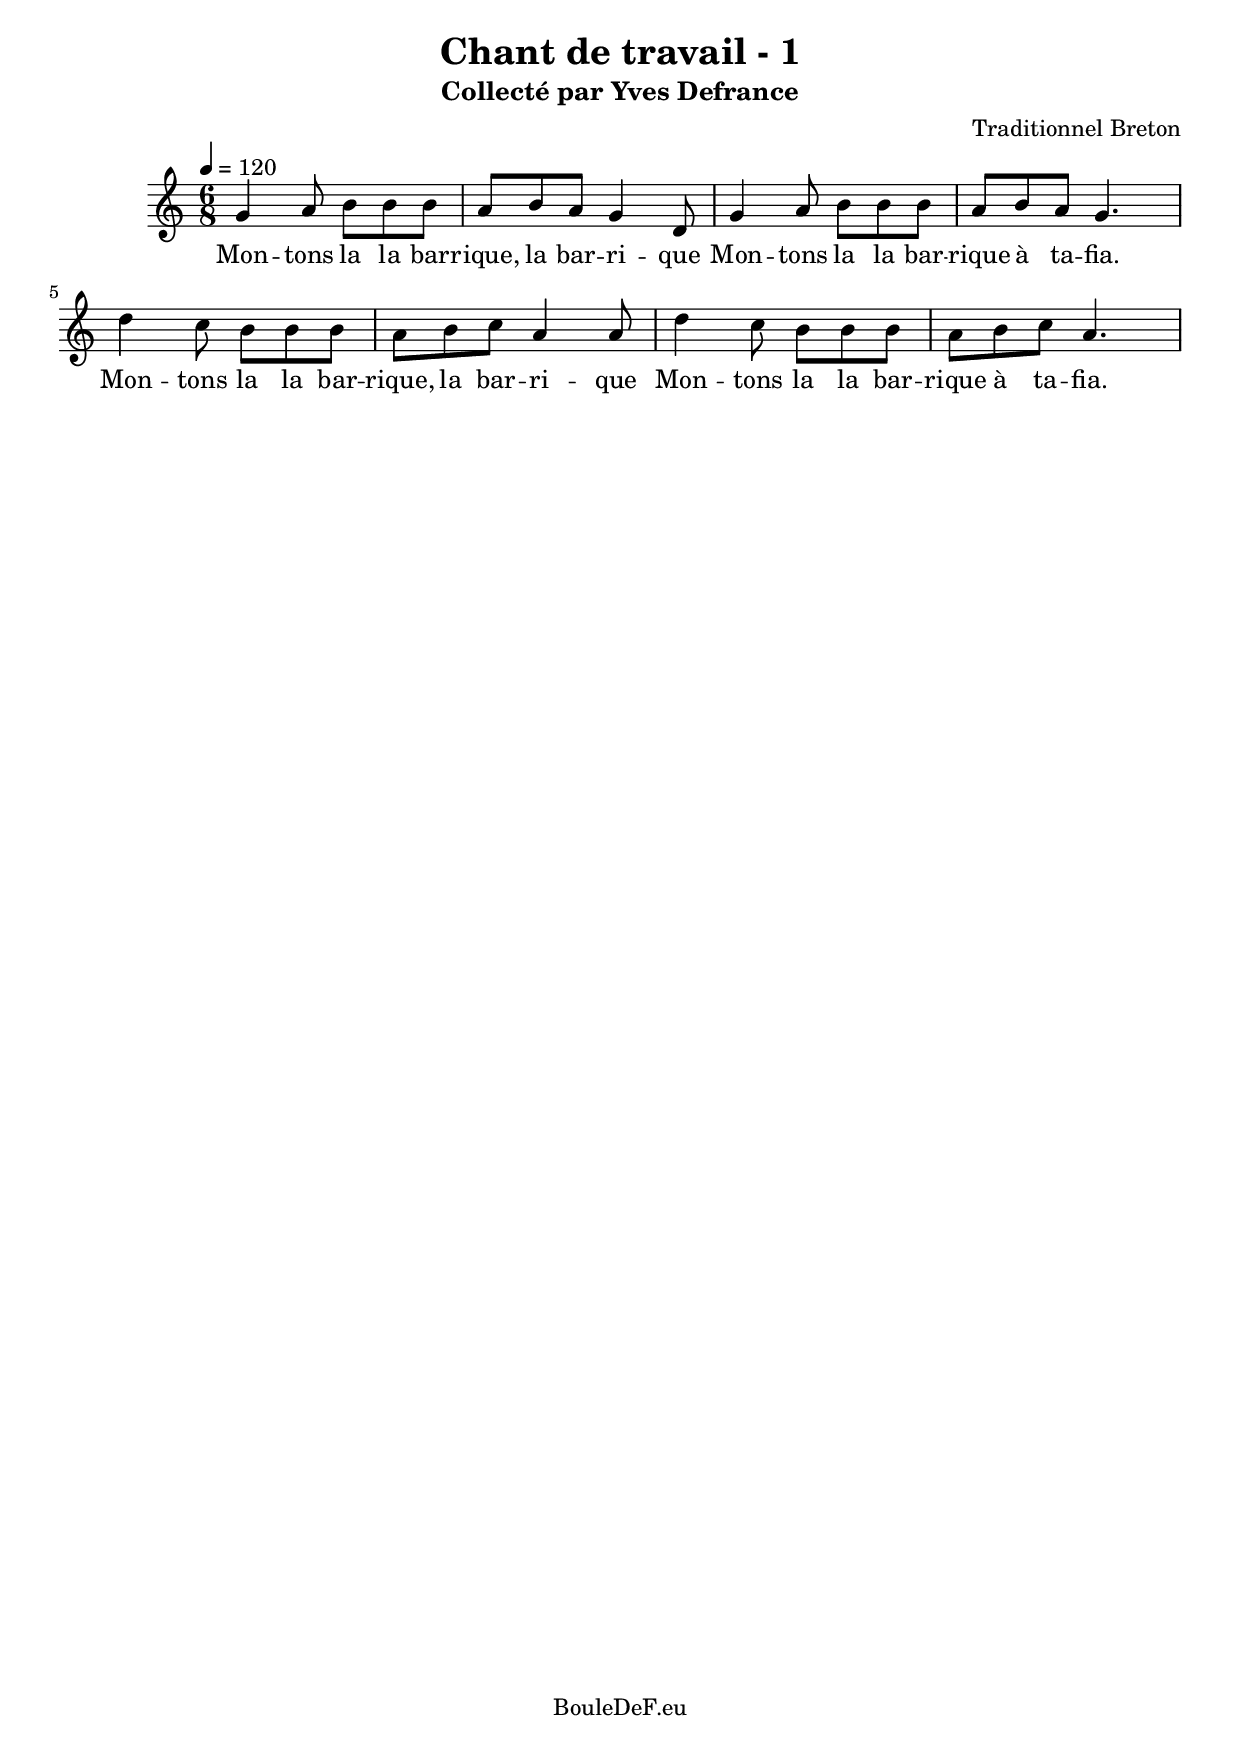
\version "2.16.2"
\include "italiano.ly"

\header {
	title = "Chant de travail - 1"
	subtitle = "Collecté par Yves Defrance"
	composer = "Traditionnel Breton"
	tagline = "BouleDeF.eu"
}

\score {
	\new Staff \relative sib {
		\clef "treble"
		\time 6/8
		\tempo 4 = 120

		| sol'4 la8 si si si
		| la si la sol4 re8
		| sol4 la8 si si si
		| la si la sol4.

		| re'4 do8 si si si
		| la si do la4 la8
		| re4 do8 si si si
		| la si do la4.
	}
	\addlyrics {
		Mon -- tons la la bar -- rique, la bar -- ri -- que
		Mon -- tons la la bar -- rique à ta -- fia.
		Mon -- tons la la bar -- rique, la bar -- ri -- que
		Mon -- tons la la bar -- rique à ta -- fia.
	}
	\layout {}
	\midi {}
}

